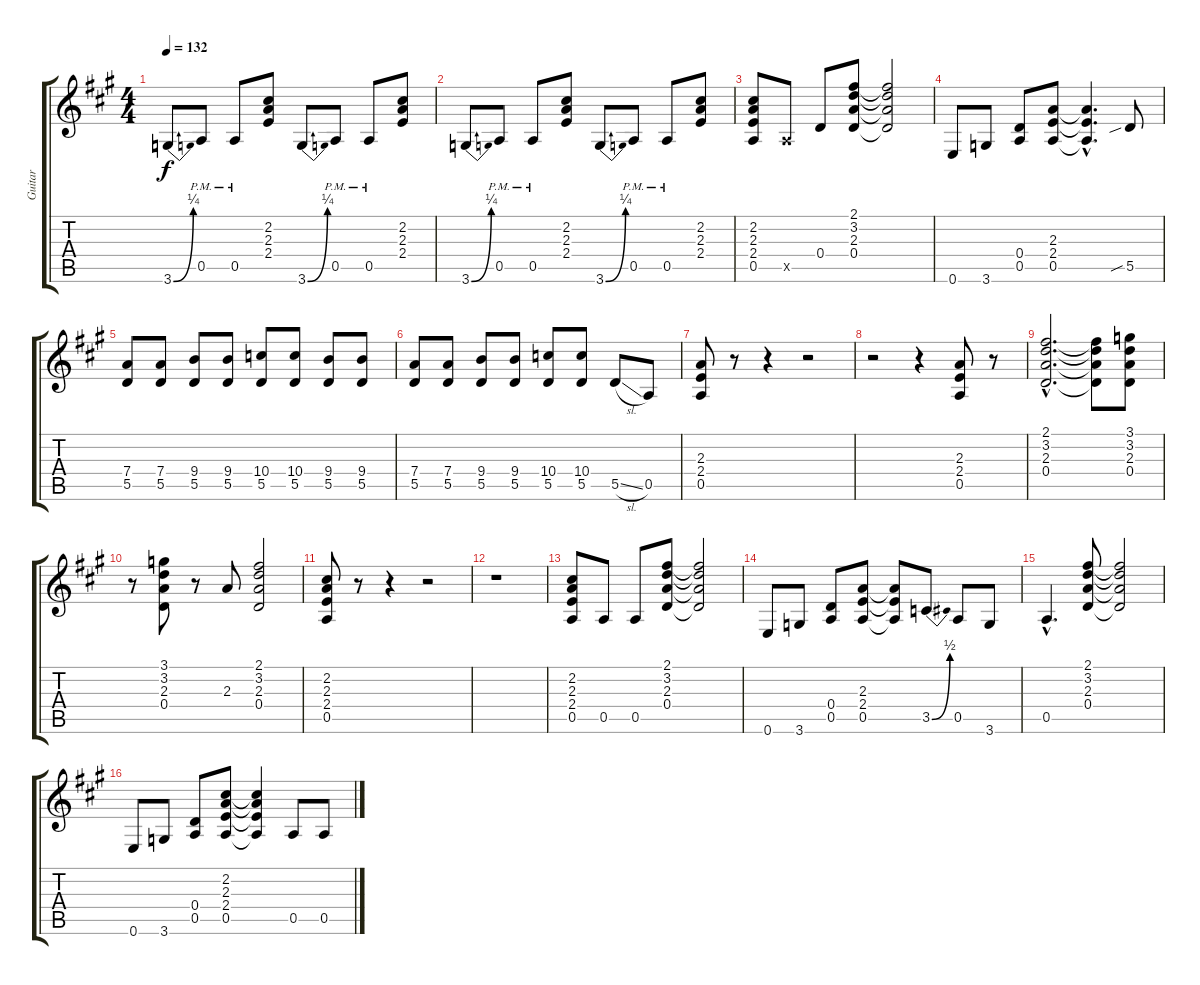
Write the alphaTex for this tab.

\track ("Guitar" "Guitar") {instrument electricguitarmuted}
\staff {score tabs}
\tuning (E4 B3 G3 D3 A2 E2) {hide}
\ts (4 4)
\tempo 132
\clef g2
\ks a
3.6{be (bend 0 0 60 1)}.8{dy f} 0.5{pm}.8 0.5{pm}.8 (2.2 2.3 2.4).8 3.6{be (bend 0 0 60 1)}.8 0.5{pm}.8 0.5{pm}.8 (2.2 2.3 2.4).8 |
3.6{be (bend 0 0 60 1)}.8 0.5{pm}.8 0.5{pm}.8 (2.2 2.3 2.4).8 3.6{be (bend 0 0 60 1)}.8 0.5{pm}.8 0.5{pm}.8 (2.2 2.3 2.4).8 |
(2.2 2.3 2.4 0.5).8 0.5{x}.8 0.4.8 (2.1 3.2 2.3 0.4).8 (2.1{t} 3.2{t} 2.3{t} 0.4{t}).2 |
0.6.8 3.6.8 (0.4 0.5).8 (2.3 2.4 0.5).8 (2.3{hac t} 2.4{hac t} 0.5{hac t}).4{d} 5.5{sib}.8 |
(7.4 5.5).8 (7.4 5.5).8 (9.4 5.5).8 (9.4 5.5).8 (10.4 5.5).8 (10.4 5.5).8 (9.4 5.5).8 (9.4 5.5).8 |
(7.4 5.5).8 (7.4 5.5).8 (9.4 5.5).8 (9.4 5.5).8 (10.4 5.5).8 (10.4 5.5).8 5.5{sl}.8 0.5.8 |
(2.3 2.4 0.5).8 r.8 r.4 r.2 |
r.2 r.4 (2.3 2.4 0.5).8 r.8 |
(2.1{hac} 3.2{hac} 2.3{hac} 0.4{hac}).2{d} (2.1{t} 3.2{t} 2.3{t} 0.4{t}).8 (3.1 3.2 2.3 0.4).8 |
r.8 (3.1 3.2 2.3 0.4).8 r.8 2.3.8 (2.1 3.2 2.3 0.4).2 |
(2.2 2.3 2.4 0.5).8 r.8 r.4 r.2 |
r.1 |
(2.2 2.3 2.4 0.5).8 0.5.8 0.5.8 (2.1 3.2 2.3 0.4).8 (2.1{t} 3.2{t} 2.3{t} 0.4{t}).2 |
0.6.8 3.6.8 (0.4 0.5).8 (2.3 2.4 0.5).8 (2.3{t} 2.4{t} 0.5{t}).8 3.5{be (bend 0 0 60 2)}.8 0.5.8 3.6.8 |
0.5{hac}.4{d} (2.1 3.2 2.3 0.4).8 (2.1{t} 3.2{t} 2.3{t} 0.4{t}).2 |
0.6.8 3.6.8 (0.4 0.5).8 (2.2 2.3 2.4 0.5).8 (2.2{t} 2.3{t} 2.4{t} 0.5{t}).4 0.5.8 0.5.8
